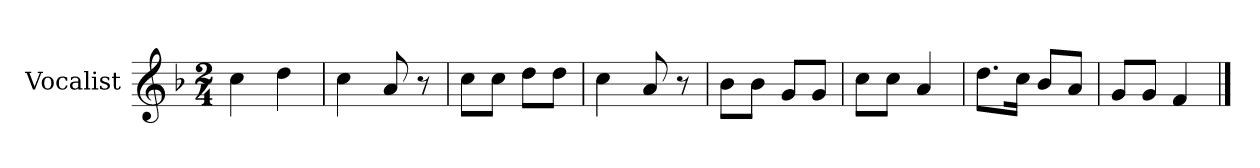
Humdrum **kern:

**kern
*part1
*staff1
*I"Vocalist
*k[b-]
*F:
*M2/4
=1
4cc
4dd
=2
4cc
8a
8r
=3
8ccL
8ccJ
8ddL
8ddJ
=4
4cc
8a
8r
=5
8b-L
8b-J
8gL
8gJ
=6
8ccL
8ccJ
4a
=7
8.ddL
16ccJk
8b-L
8aJ
=8
8gL
8gJ
4f
==
*-
